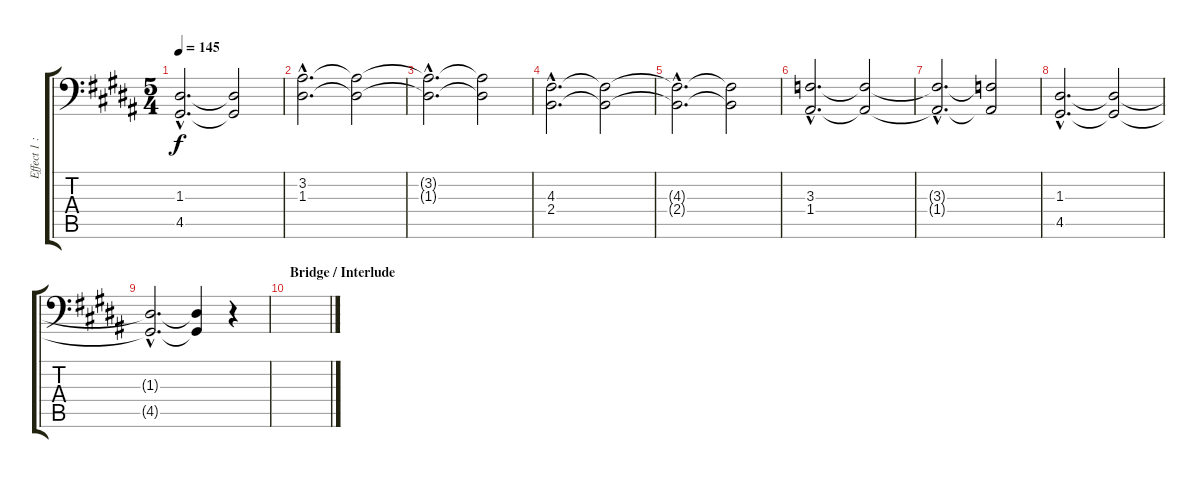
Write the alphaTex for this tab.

\track ("Effect 1 : Distortion" "Effect 1 :") {instrument distortionguitar}
\staff {score tabs}
\tuning (C3 G2 D2 A1 E1 B0) {hide}
\ts (5 4)
\tempo 145
\clef f4
\ks b
(1.3{hac t} 4.5{hac t}).2{d dy f} (1.3{t} 4.5{t}).2 |
(3.2{hac} 1.3{hac}).2{d} (3.2{t} 1.3{t}).2 |
(3.2{hac t} 1.3{hac t}).2{d} (3.2{t} 1.3{t}).2 |
(4.3{hac} 2.4{hac}).2{d} (4.3{t} 2.4{t}).2 |
(4.3{hac t} 2.4{hac t}).2{d} (4.3{t} 2.4{t}).2 |
(3.3{hac} 1.4{hac}).2{d} (3.3{t} 1.4{t}).2 |
(3.3{hac t} 1.4{hac t}).2{d} (3.3{t} 1.4{t}).2 |
(1.3{hac} 4.5{hac}).2{d} (1.3{t} 4.5{t}).2 |
(1.3{hac t} 4.5{hac t}).2{d volume 0} (1.3{t} 4.5{t}).4 r.4 |
\section ("" "Bridge / Interlude")
